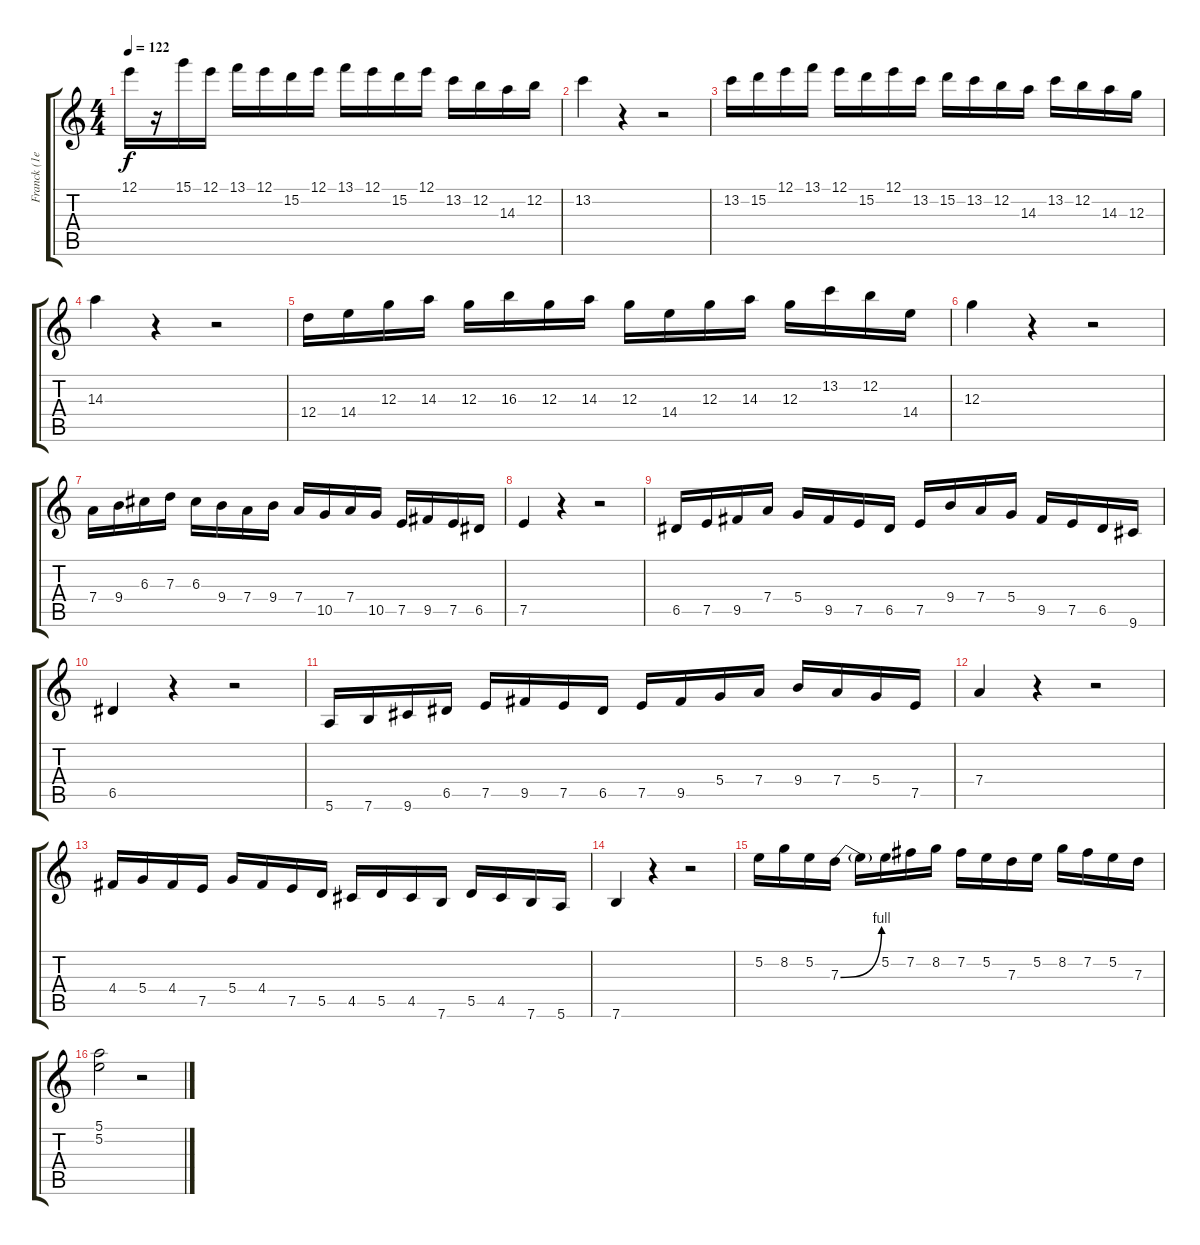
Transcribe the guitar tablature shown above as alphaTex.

\track ("Franck (1er Solo)" "Franck (1e") {instrument overdrivenguitar}
\staff {score tabs}
\tuning (E4 B3 G3 D3 A2 E2) {hide}
\ts (4 4)
\tempo 122
\clef g2
\ks c
12.1.16{dy f} r.16 15.1.16 12.1.16 13.1.16 12.1.16 15.2.16 12.1.16 13.1.16 12.1.16 15.2.16 12.1.16 13.2.16 12.2.16 14.3.16 12.2.16 |
13.2.4 r.4 r.2 |
13.2.16 15.2.16 12.1.16 13.1.16 12.1.16 15.2.16 12.1.16 13.2.16 15.2.16 13.2.16 12.2.16 14.3.16 13.2.16 12.2.16 14.3.16 12.3.16 |
14.3.4 r.4 r.2 |
12.4.16 14.4.16 12.3.16 14.3.16 12.3.16 16.3.16 12.3.16 14.3.16 12.3.16 14.4.16 12.3.16 14.3.16 12.3.16 13.2.16 12.2.16 14.4.16 |
12.3.4 r.4 r.2 |
7.4.16 9.4.16 6.3.16 7.3.16 6.3.16 9.4.16 7.4.16 9.4.16 7.4.16 10.5.16 7.4.16 10.5.16 7.5.16 9.5.16 7.5.16 6.5.16 |
7.5.4 r.4 r.2 |
6.5.16 7.5.16 9.5.16 7.4.16 5.4.16 9.5.16 7.5.16 6.5.16 7.5.16 9.4.16 7.4.16 5.4.16 9.5.16 7.5.16 6.5.16 9.6.16 |
6.5.4 r.4 r.2 |
5.6.16 7.6.16 9.6.16 6.5.16 7.5.16 9.5.16 7.5.16 6.5.16 7.5.16 9.5.16 5.4.16 7.4.16 9.4.16 7.4.16 5.4.16 7.5.16 |
7.4.4 r.4 r.2 |
4.4.16 5.4.16 4.4.16 7.5.16 5.4.16 4.4.16 7.5.16 5.5.16 4.5.16 5.5.16 4.5.16 7.6.16 5.5.16 4.5.16 7.6.16 5.6.16 |
7.6.4 r.4 r.2 |
5.2.16 8.2.16 5.2.16 7.3{be (bend 0 0 60 4)}.16 7.3{t}.16 5.2.16 7.2.16 8.2.16 7.2.16 5.2.16 7.3.16 5.2.16 8.2.16 7.2.16 5.2.16 7.3.16 |
(5.1 5.2).2 r.2
